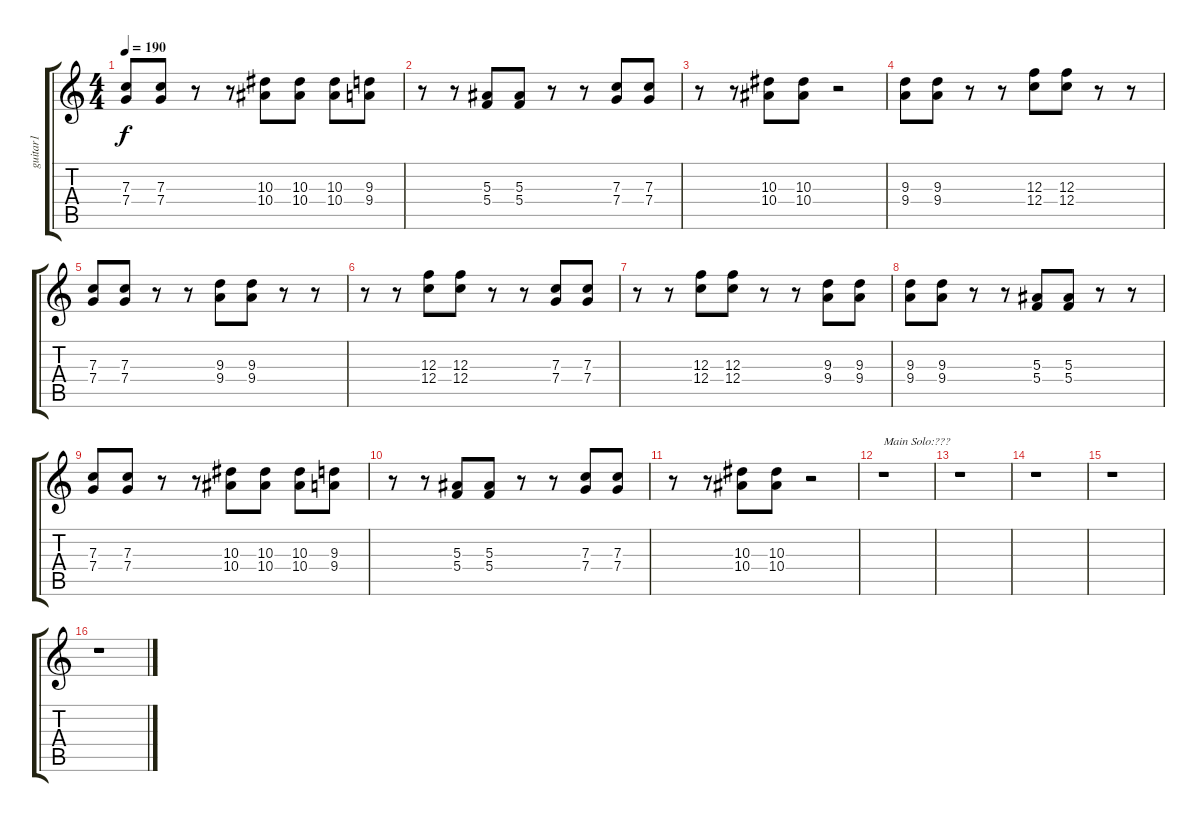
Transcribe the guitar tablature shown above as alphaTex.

\track ("guitar1" "guitar1") {instrument distortionguitar}
\staff {score tabs}
\tuning (D4 A3 F3 C3 G2 D2) {hide}
\ts (4 4)
\tempo 190
\clef g2
\ks c
(7.3 7.4).8{dy f} (7.3 7.4).8 r.8 r.8 (10.3 10.4).8 (10.3 10.4).8 (10.3 10.4).8 (9.3 9.4).8 |
r.8 r.8 (5.3 5.4).8 (5.3 5.4).8 r.8 r.8 (7.3 7.4).8 (7.3 7.4).8 |
r.8 r.8 (10.3 10.4).8 (10.3 10.4).8 r.2 |
(9.3 9.4).8 (9.3 9.4).8 r.8 r.8 (12.3 12.4).8 (12.3 12.4).8 r.8 r.8 |
(7.3 7.4).8 (7.3 7.4).8 r.8 r.8 (9.3 9.4).8 (9.3 9.4).8 r.8 r.8 |
r.8 r.8 (12.3 12.4).8 (12.3 12.4).8 r.8 r.8 (7.3 7.4).8 (7.3 7.4).8 |
r.8 r.8 (12.3 12.4).8 (12.3 12.4).8 r.8 r.8 (9.3 9.4).8 (9.3 9.4).8 |
(9.3 9.4).8 (9.3 9.4).8 r.8 r.8 (5.3 5.4).8 (5.3 5.4).8 r.8 r.8 |
(7.3 7.4).8 (7.3 7.4).8 r.8 r.8 (10.3 10.4).8 (10.3 10.4).8 (10.3 10.4).8 (9.3 9.4).8 |
r.8 r.8 (5.3 5.4).8 (5.3 5.4).8 r.8 r.8 (7.3 7.4).8 (7.3 7.4).8 |
r.8 r.8 (10.3 10.4).8 (10.3 10.4).8 r.2 |
r.1{txt "Main Solo:???"} |
r.1 |
r.1 |
r.1 |
r.1
